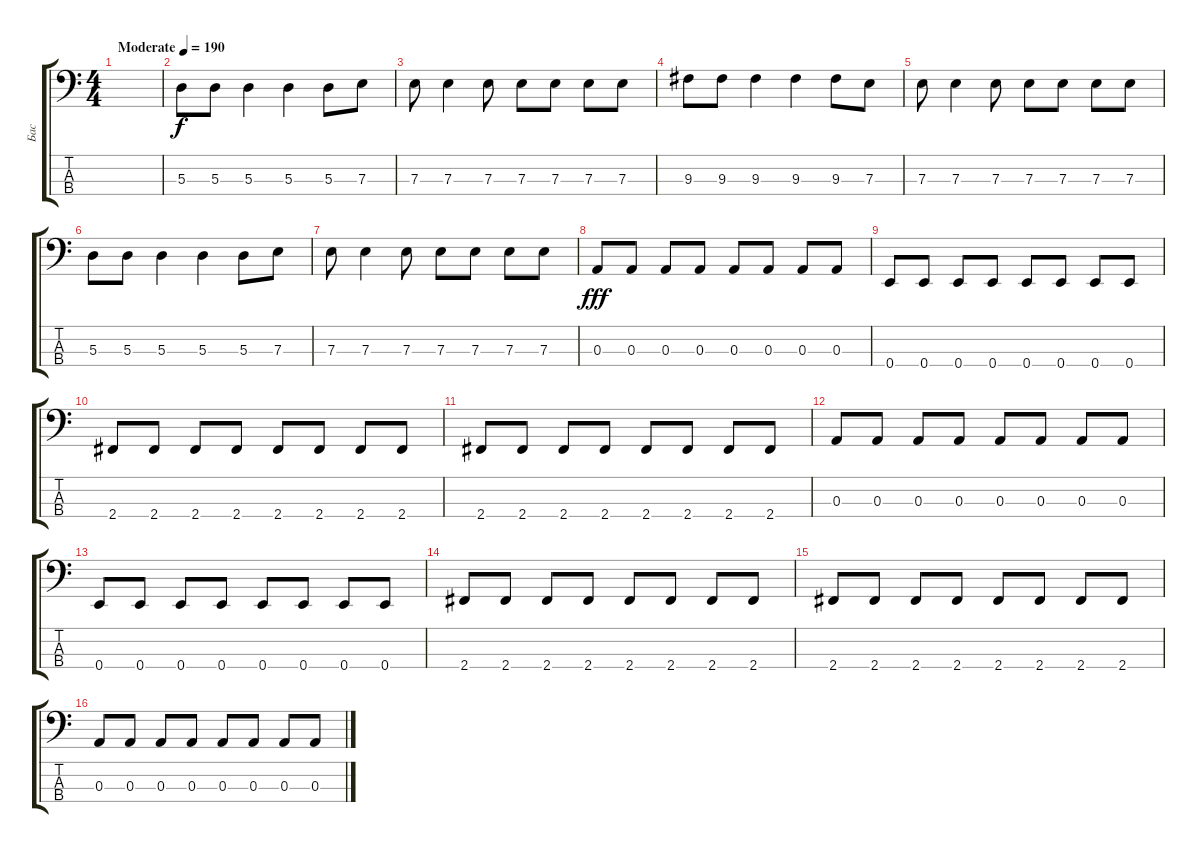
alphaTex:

\track ("Бас" "Бас") {instrument electricbassfinger}
\staff {score tabs}
\tuning (G2 D2 A1 E1) {hide}
\ts (4 4)
\tempo (190 "Moderate")
\clef f4
\ks c
|
5.3.8 5.3.8 5.3.4 5.3.4 5.3.8 7.3.8 |
7.3.8 7.3.4 7.3.8 7.3.8 7.3.8 7.3.8 7.3.8 |
9.3.8 9.3.8 9.3.4 9.3.4 9.3.8 7.3.8 |
7.3.8 7.3.4 7.3.8 7.3.8 7.3.8 7.3.8 7.3.8 |
5.3.8 5.3.8 5.3.4 5.3.4 5.3.8 7.3.8 |
7.3.8 7.3.4 7.3.8 7.3.8 7.3.8 7.3.8 7.3.8 |
0.3.8{dy fff} 0.3.8 0.3.8 0.3.8 0.3.8 0.3.8 0.3.8 0.3.8 |
0.4.8 0.4.8 0.4.8 0.4.8 0.4.8 0.4.8 0.4.8 0.4.8 |
2.4.8 2.4.8 2.4.8 2.4.8 2.4.8 2.4.8 2.4.8 2.4.8 |
2.4.8 2.4.8 2.4.8 2.4.8 2.4.8 2.4.8 2.4.8 2.4.8 |
0.3.8 0.3.8 0.3.8 0.3.8 0.3.8 0.3.8 0.3.8 0.3.8 |
0.4.8 0.4.8 0.4.8 0.4.8 0.4.8 0.4.8 0.4.8 0.4.8 |
2.4.8 2.4.8 2.4.8 2.4.8 2.4.8 2.4.8 2.4.8 2.4.8 |
2.4.8 2.4.8 2.4.8 2.4.8 2.4.8 2.4.8 2.4.8 2.4.8 |
0.3.8 0.3.8 0.3.8 0.3.8 0.3.8 0.3.8 0.3.8 0.3.8
